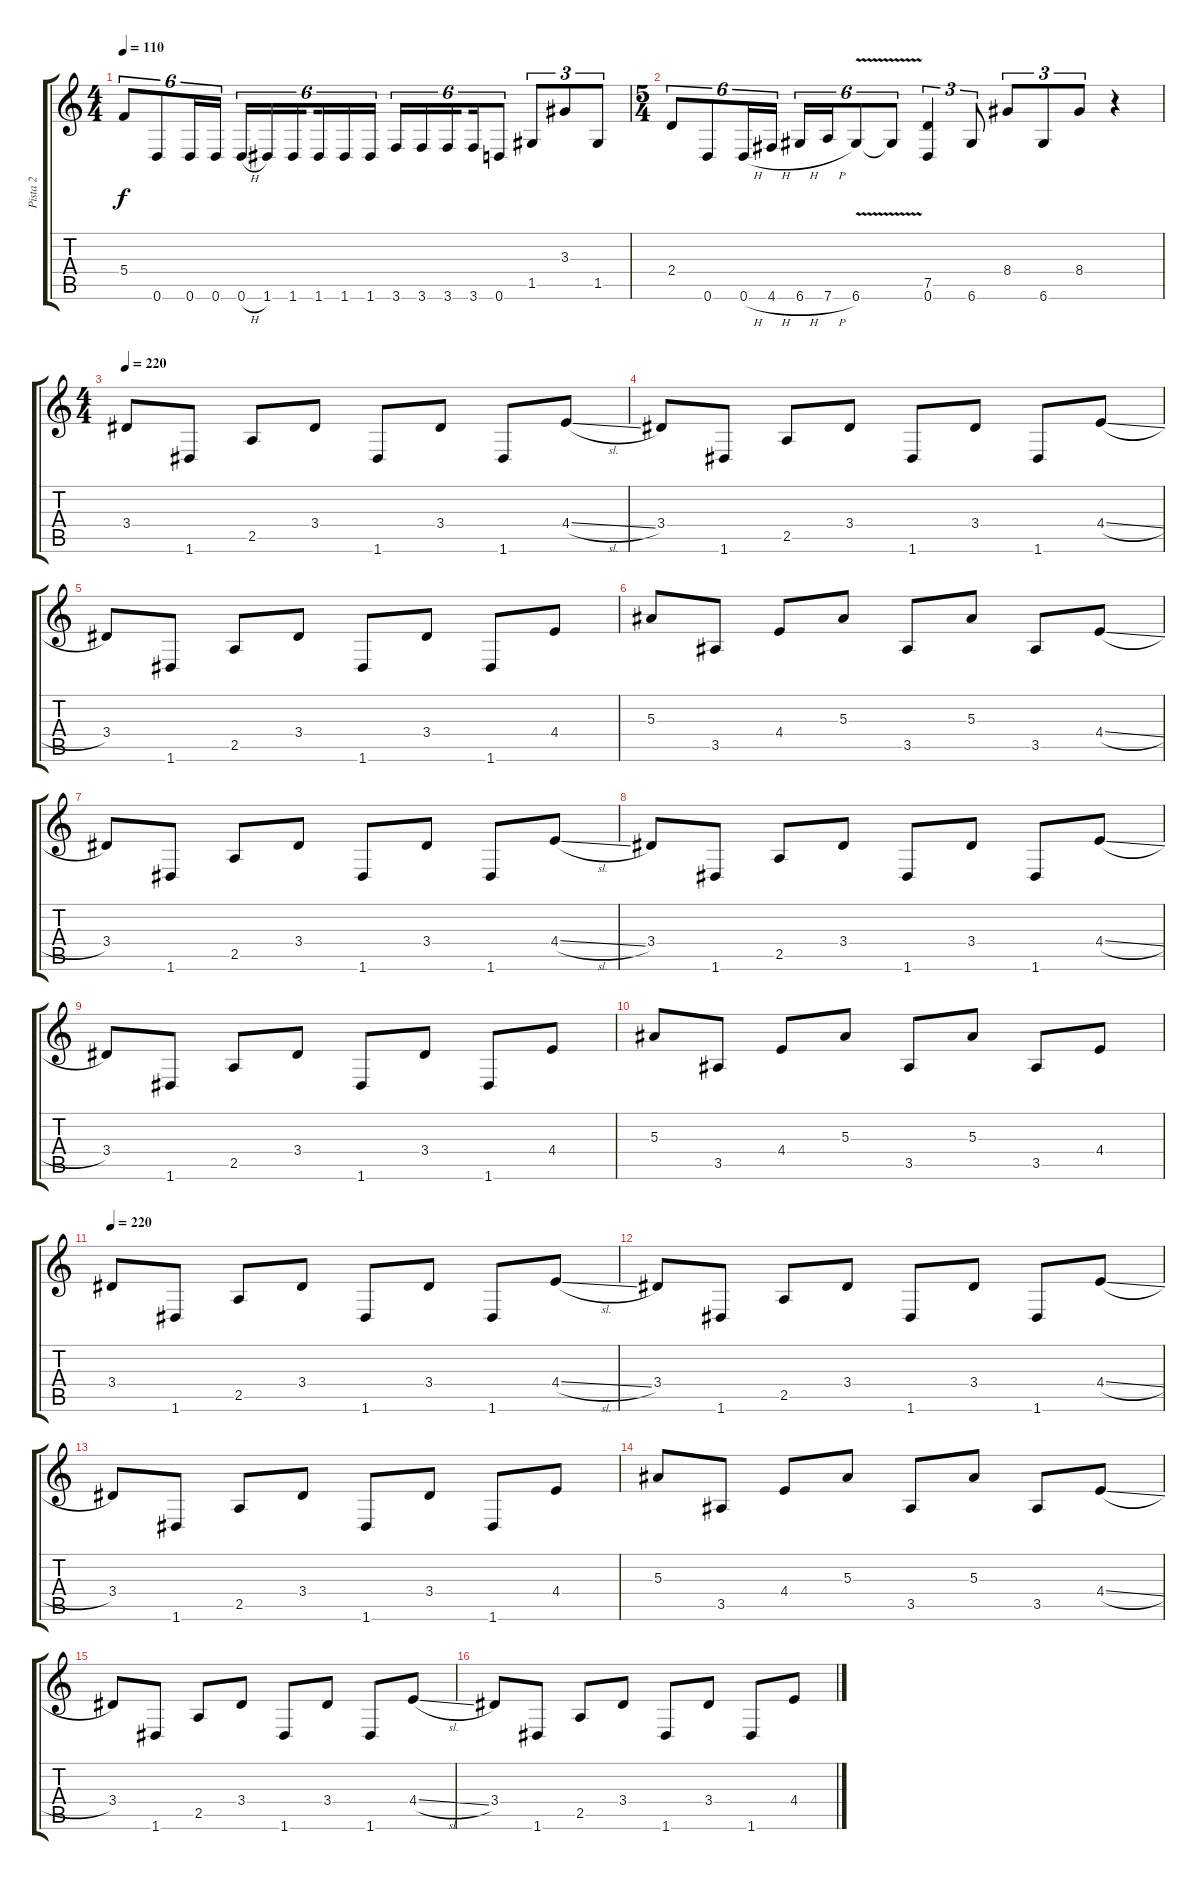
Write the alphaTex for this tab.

\track ("Pista 2" "Pista 2") {instrument distortionguitar}
\staff {score tabs}
\tuning (D4 A3 F3 C3 G2 D2) {hide}
\ts (4 4)
\tempo 110
\clef g2
\ks c
5.4.8{tu (6 4) dy f} 0.6.8{tu (6 4)} 0.6.16{tu (6 4)} 0.6.16{tu (6 4)} 0.6{h}.16{tu (6 4)} 1.6.16{tu (6 4)} 1.6.16{tu (6 4) beam splitsecondary} 1.6.16{tu (6 4)} 1.6.16{tu (6 4)} 1.6.16{tu (6 4)} 3.6.16{tu (6 4)} 3.6.16{tu (6 4)} 3.6.16{tu (6 4) beam splitsecondary} 3.6.16{tu (6 4)} 0.6.8{tu (6 4)} 1.5.8{tu (3 2)} 3.3.8{tu (3 2)} 1.5.8{tu (3 2)} |
\ts (5 4)
2.4.8{tu (6 4)} 0.6.8{tu (6 4)} 0.6{h}.16{tu (6 4)} 4.6{h}.16{tu (6 4)} 6.6{h}.16{tu (6 4)} 7.6{h}.16{tu (6 4)} 6.6{v}.8{tu (6 4)} 6.6{v t}.8{tu (6 4)} (7.5 0.6).4{tu (3 2)} 6.6.8{tu (3 2)} 8.4.8{tu (3 2)} 6.6.8{tu (3 2)} 8.4.8{tu (3 2)} r.4 |
\ts (4 4)
\tempo 220
3.4.8 1.6.8 2.5.8 3.4.8 1.6.8 3.4.8 1.6.8 4.4{sl}.8 |
3.4.8 1.6.8 2.5.8 3.4.8 1.6.8 3.4.8 1.6.8 4.4{sl}.8 |
3.4.8 1.6.8 2.5.8 3.4.8 1.6.8 3.4.8 1.6.8 4.4.8 |
5.3.8 3.5.8 4.4.8 5.3.8 3.5.8 5.3.8 3.5.8 4.4{sl}.8 |
3.4.8 1.6.8 2.5.8 3.4.8 1.6.8 3.4.8 1.6.8 4.4{sl}.8 |
3.4.8 1.6.8 2.5.8 3.4.8 1.6.8 3.4.8 1.6.8 4.4{sl}.8 |
3.4.8 1.6.8 2.5.8 3.4.8 1.6.8 3.4.8 1.6.8 4.4.8 |
5.3.8 3.5.8 4.4.8 5.3.8 3.5.8 5.3.8 3.5.8 4.4.8 |
\tempo 220
3.4.8 1.6.8 2.5.8 3.4.8 1.6.8 3.4.8 1.6.8 4.4{sl}.8 |
3.4.8 1.6.8 2.5.8 3.4.8 1.6.8 3.4.8 1.6.8 4.4{sl}.8 |
3.4.8 1.6.8 2.5.8 3.4.8 1.6.8 3.4.8 1.6.8 4.4.8 |
5.3.8 3.5.8 4.4.8 5.3.8 3.5.8 5.3.8 3.5.8 4.4{sl}.8 |
3.4.8 1.6.8 2.5.8 3.4.8 1.6.8 3.4.8 1.6.8 4.4{sl}.8 |
3.4.8 1.6.8 2.5.8 3.4.8 1.6.8 3.4.8 1.6.8 4.4{sl}.8
